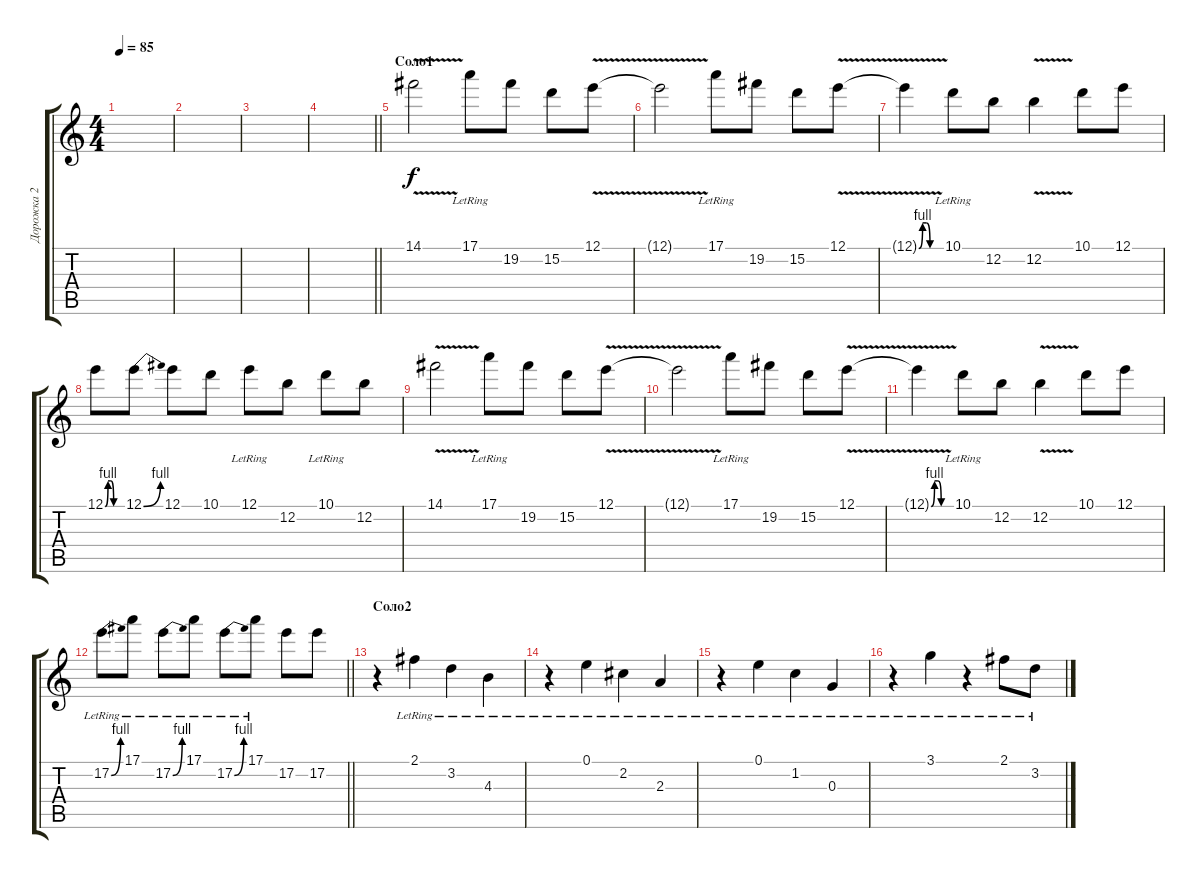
\track ("Дорожка 2" "Дорожка 2") {instrument electricguitarclean}
\staff {score tabs}
\tuning (E4 B3 G3 D3 A2 E2) {hide}
\ts (4 4)
\tempo 85
\clef g2
\ks c
|
|
|
\barLineRight lightlight
|
\section ("" "Соло1")
14.1{v}.2{instrument overdrivenguitar} 17.1{lr}.8 19.2.8 15.2.8 12.1{v}.8 |
12.1{t}.2 17.1{lr}.8 19.2.8 15.2.8 12.1{v}.8 |
12.1{be (custom 0 0 10 4 20 4 30 0 60 0) t}.4 10.1{lr}.8 12.2.8 12.2{v}.4 10.1.8 12.1.8 |
12.1{be (custom 0 0 10 4 20 4 30 0 60 0)}.8 12.1{be (bend 0 0 60 4)}.8 12.1.8 10.1.8 12.1{lr}.8 12.2.8 10.1{lr}.8 12.2.8 |
14.1{v}.2 17.1{lr}.8 19.2.8 15.2.8 12.1{v}.8 |
12.1{t}.2 17.1{lr}.8 19.2.8 15.2.8 12.1{v}.8 |
12.1{be (custom 0 0 10 4 20 4 30 0 60 0) t}.4 10.1{lr}.8 12.2.8 12.2{v}.4 10.1.8 12.1.8 |
\barLineRight lightlight
17.2{be (bend 0 0 60 4) lr}.8 17.1{lr}.8 17.2{be (bend 0 0 60 4) lr}.8 17.1{lr}.8 17.2{be (bend 0 0 60 4) lr}.8 17.1{lr}.8 17.2.8 17.2.8 |
\section ("" "Соло2")
r.4{instrument acousticguitarsteel} 2.1{lr}.4 3.2{lr}.4 4.3{lr}.4 |
r.4 0.1{lr}.4 2.2{lr}.4 2.3{lr}.4 |
r.4 0.1{lr}.4 1.2{lr}.4 0.3{lr}.4 |
r.4 3.1{lr}.4 r.4 2.1{lr}.8 3.2{lr}.8
